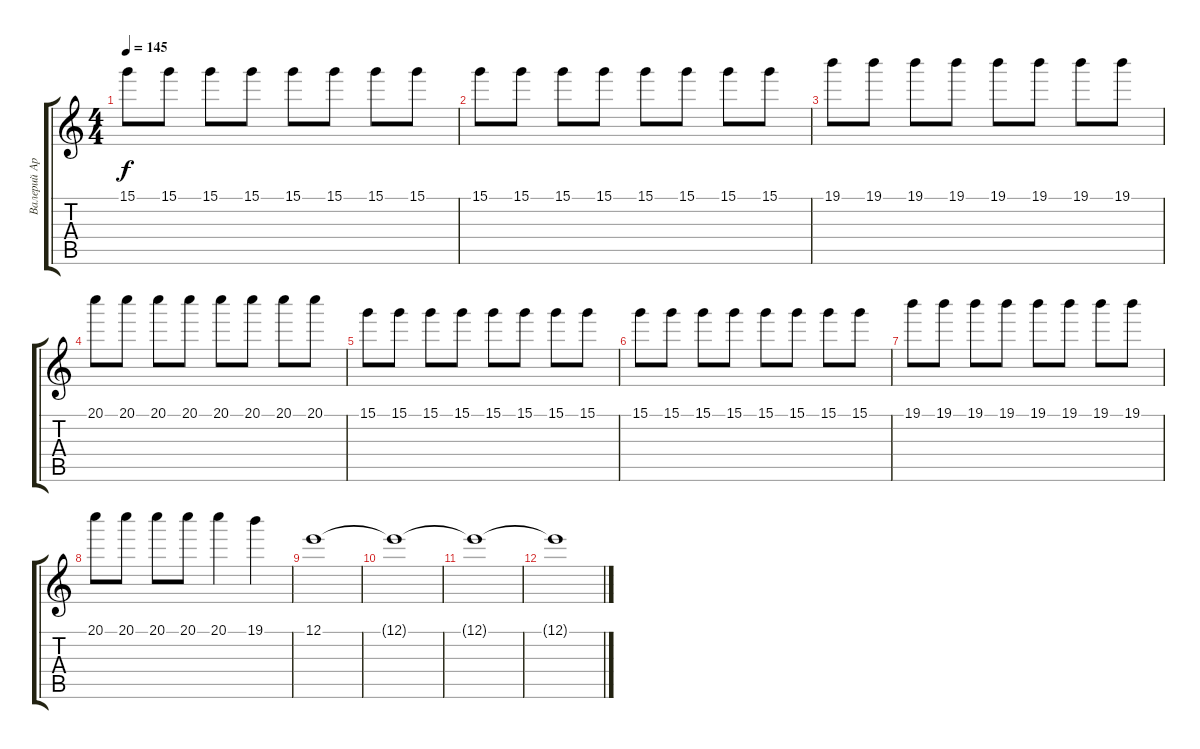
\track ("Валерий Аркадин" "Валерий Ар") {instrument distortionguitar}
\staff {score tabs}
\tuning (E4 B3 G3 D3 A2 E2) {hide}
\ts (4 4)
\tempo 145
\clef g2
\ks c
15.1.8{dy f} 15.1.8 15.1.8 15.1.8 15.1.8 15.1.8 15.1.8 15.1.8 |
15.1.8 15.1.8 15.1.8 15.1.8 15.1.8 15.1.8 15.1.8 15.1.8 |
19.1.8 19.1.8 19.1.8 19.1.8 19.1.8 19.1.8 19.1.8 19.1.8 |
20.1.8 20.1.8 20.1.8 20.1.8 20.1.8 20.1.8 20.1.8 20.1.8 |
15.1.8 15.1.8 15.1.8 15.1.8 15.1.8 15.1.8 15.1.8 15.1.8 |
15.1.8 15.1.8 15.1.8 15.1.8 15.1.8 15.1.8 15.1.8 15.1.8 |
19.1.8 19.1.8 19.1.8 19.1.8 19.1.8 19.1.8 19.1.8 19.1.8 |
20.1.8 20.1.8 20.1.8 20.1.8 20.1.4 19.1.4 |
12.1.1 |
12.1{t}.1 |
12.1{t}.1 |
12.1{t}.1
